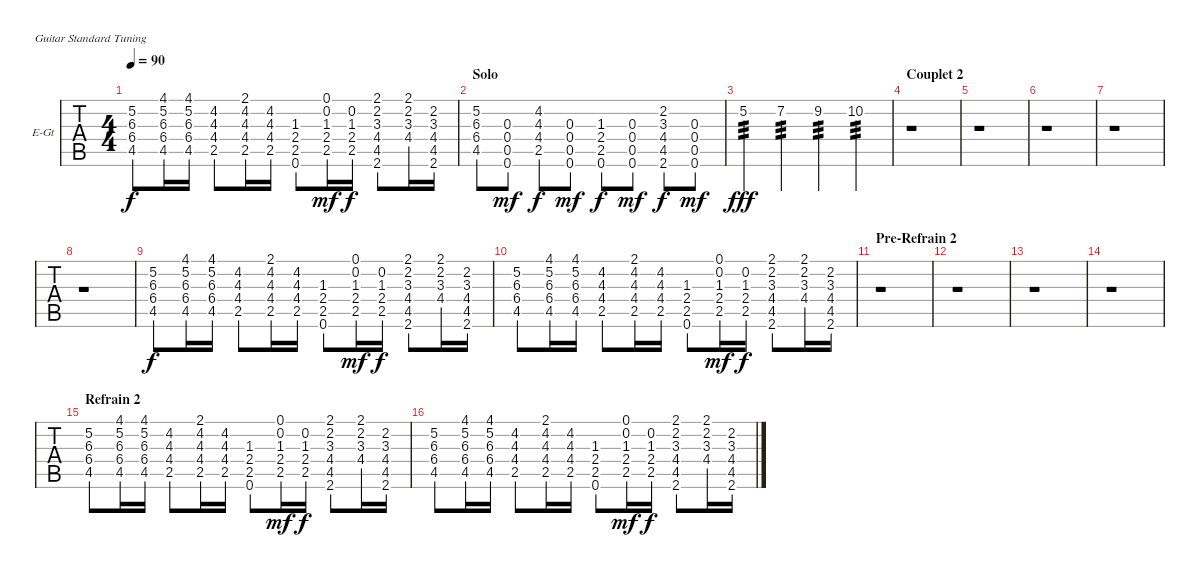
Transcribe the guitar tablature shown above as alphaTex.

\bracketExtendMode groupsimilarinstruments
\firstSystemTrackNameOrientation horizontal
\otherSystemsTrackNameOrientation horizontal
\track ("Guitare Sat" "E-Gt") {instrument distortionguitar}
\staff {tabs}
\tuning (E4 B3 G3 D3 A2 E2)
\ts (4 4)
\tempo 90
\clef g2
\ks c
(5.2 6.3 6.4 4.5).8{dy f} (4.1 5.2 6.3 6.4 4.5).16 (4.1 5.2 6.3 6.4 4.5).16 (4.2 4.3 4.4 2.5).8 (2.1 4.2 4.3 4.4 2.5).16 (4.2 4.3 4.4 2.5).16 (1.3 2.4 2.5 0.6).8 (0.1 0.2 1.3 2.4 2.5).16{dy mf} (0.2 1.3 2.4 2.5).16{dy f} (2.1 2.2 3.3 4.4 4.5 2.6).8 (2.1 2.2 3.3 4.4).16 (2.2 3.3 4.4 4.5 2.6).16 |
\section ("" "Solo")
(5.2 6.3 6.4 4.5).8 (0.3 0.4 0.5 0.6).8{dy mf} (4.2 4.3 4.4 2.5).8{dy f} (0.3 0.4 0.5 0.6).8{dy mf} (1.3 2.4 2.5 0.6).8{dy f} (0.3 0.4 0.5 0.6).8{dy mf} (2.2 3.3 4.4 4.5 2.6).8{dy f} (0.3 0.4 0.5 0.6).8{dy mf} |
5.2.4{tp 3 dy fff} 7.2.4{tp 3} 9.2.4{tp 3} 10.2.4{tp 3} |
\section ("" "Couplet 2")
r.1 |
r.1 |
r.1 |
r.1 |
r.1 |
(5.2 6.3 6.4 4.5).8{dy f} (4.1 5.2 6.3 6.4 4.5).16 (4.1 5.2 6.3 6.4 4.5).16 (4.2 4.3 4.4 2.5).8 (2.1 4.2 4.3 4.4 2.5).16 (4.2 4.3 4.4 2.5).16 (1.3 2.4 2.5 0.6).8 (0.1 0.2 1.3 2.4 2.5).16{dy mf} (0.2 1.3 2.4 2.5).16{dy f} (2.1 2.2 3.3 4.4 4.5 2.6).8 (2.1 2.2 3.3 4.4).16 (2.2 3.3 4.4 4.5 2.6).16 |
(5.2 6.3 6.4 4.5).8 (4.1 5.2 6.3 6.4 4.5).16 (4.1 5.2 6.3 6.4 4.5).16 (4.2 4.3 4.4 2.5).8 (2.1 4.2 4.3 4.4 2.5).16 (4.2 4.3 4.4 2.5).16 (1.3 2.4 2.5 0.6).8 (0.1 0.2 1.3 2.4 2.5).16{dy mf} (0.2 1.3 2.4 2.5).16{dy f} (2.1 2.2 3.3 4.4 4.5 2.6).8 (2.1 2.2 3.3 4.4).16 (2.2 3.3 4.4 4.5 2.6).16 |
\section ("" "Pre-Refrain 2")
r.1 |
r.1 |
r.1 |
r.1 |
\section ("" "Refrain 2 ")
(5.2 6.3 6.4 4.5).8 (4.1 5.2 6.3 6.4 4.5).16 (4.1 5.2 6.3 6.4 4.5).16 (4.2 4.3 4.4 2.5).8 (2.1 4.2 4.3 4.4 2.5).16 (4.2 4.3 4.4 2.5).16 (1.3 2.4 2.5 0.6).8 (0.1 0.2 1.3 2.4 2.5).16{dy mf} (0.2 1.3 2.4 2.5).16{dy f} (2.1 2.2 3.3 4.4 4.5 2.6).8 (2.1 2.2 3.3 4.4).16 (2.2 3.3 4.4 4.5 2.6).16 |
(5.2 6.3 6.4 4.5).8 (4.1 5.2 6.3 6.4 4.5).16 (4.1 5.2 6.3 6.4 4.5).16 (4.2 4.3 4.4 2.5).8 (2.1 4.2 4.3 4.4 2.5).16 (4.2 4.3 4.4 2.5).16 (1.3 2.4 2.5 0.6).8 (0.1 0.2 1.3 2.4 2.5).16{dy mf} (0.2 1.3 2.4 2.5).16{dy f} (2.1 2.2 3.3 4.4 4.5 2.6).8 (2.1 2.2 3.3 4.4).16 (2.2 3.3 4.4 4.5 2.6).16
